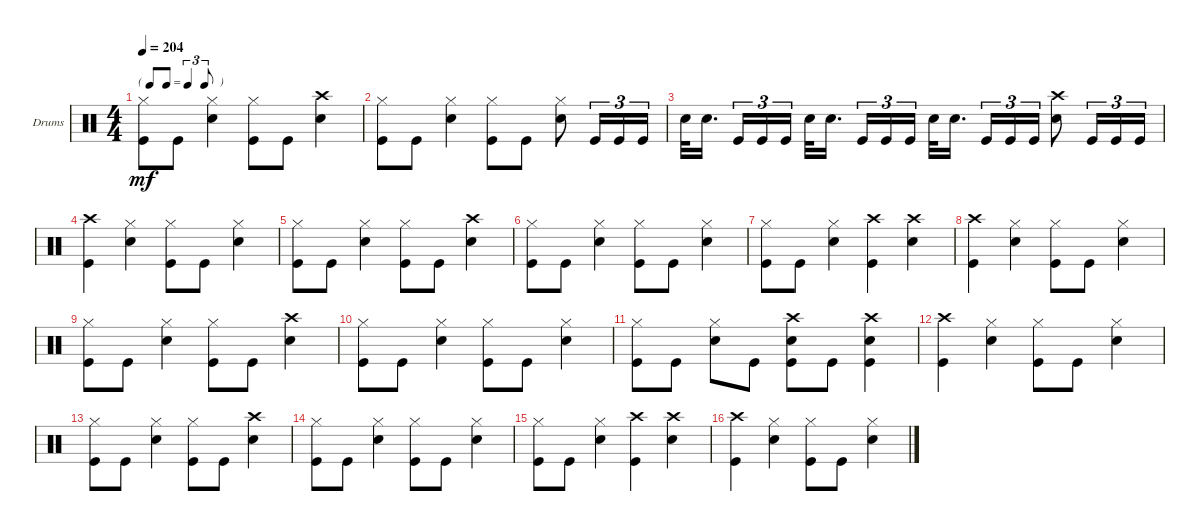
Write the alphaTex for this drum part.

\bracketExtendMode groupsimilarinstruments
\firstSystemTrackNameOrientation horizontal
\otherSystemsTrackNameOrientation horizontal
\track ("Drumkit" "Drums") {instrument percussion}
\staff {score}
\articulation defaults
\ts (4 4)
\tf triplet8th
\tempo 204
\clef neutral
\ks c
("Hi-Hat (closed)" "Kick (hit)").8{dy mf} "Kick (hit)".8 ("Snare (hit) 2" "Hi-Hat (closed)").4 ("Hi-Hat (closed)" "Kick (hit)").8 "Kick (hit)".8 ("Crash high (hit)" "Snare (hit) 2").4 |
("Hi-Hat (closed)" "Kick (hit)").8 "Kick (hit)".8 ("Snare (hit) 2" "Hi-Hat (closed)").4 ("Hi-Hat (closed)" "Kick (hit)").8 "Kick (hit)".8 ("Snare (hit) 2" "Hi-Hat (closed)").8 "Kick (hit)".16{tu (3 2)} "Kick (hit)".16{tu (3 2)} "Kick (hit)".16{tu (3 2)} |
"Snare (hit) 2".32 "Snare (hit) 2".16{d} "Kick (hit)".16{tu (3 2)} "Kick (hit)".16{tu (3 2)} "Kick (hit)".16{tu (3 2)} "Snare (hit) 2".32 "Snare (hit) 2".16{d} "Kick (hit)".16{tu (3 2)} "Kick (hit)".16{tu (3 2)} "Kick (hit)".16{tu (3 2)} "Snare (hit) 2".32 "Snare (hit) 2".16{d} "Kick (hit)".16{tu (3 2)} "Kick (hit)".16{tu (3 2)} "Kick (hit)".16{tu (3 2)} ("Crash high (hit)" "Snare (hit) 2").8 "Kick (hit)".16{tu (3 2)} "Kick (hit)".16{tu (3 2)} "Kick (hit)".16{tu (3 2)} |
("Kick (hit)" "Crash high (hit)").4 ("Hi-Hat (closed)" "Snare (hit) 2").4 ("Hi-Hat (closed)" "Kick (hit)").8 "Kick (hit)".8 ("Snare (hit) 2" "Hi-Hat (closed)").4 |
("Hi-Hat (closed)" "Kick (hit)").8 "Kick (hit)".8 ("Snare (hit) 2" "Hi-Hat (closed)").4 ("Hi-Hat (closed)" "Kick (hit)").8 "Kick (hit)".8 ("Crash high (hit)" "Snare (hit) 2").4 |
("Hi-Hat (closed)" "Kick (hit)").8 "Kick (hit)".8 ("Snare (hit) 2" "Hi-Hat (closed)").4 ("Hi-Hat (closed)" "Kick (hit)").8 "Kick (hit)".8 ("Snare (hit) 2" "Hi-Hat (closed)").4 |
("Hi-Hat (closed)" "Kick (hit)").8 "Kick (hit)".8 ("Snare (hit) 2" "Hi-Hat (closed)").4 ("Crash high (hit)" "Kick (hit)").4 ("Crash high (hit)" "Snare (hit) 2").4 |
("Kick (hit)" "Crash high (hit)").4 ("Hi-Hat (closed)" "Snare (hit) 2").4 ("Hi-Hat (closed)" "Kick (hit)").8 "Kick (hit)".8 ("Snare (hit) 2" "Hi-Hat (closed)").4 |
("Hi-Hat (closed)" "Kick (hit)").8 "Kick (hit)".8 ("Snare (hit) 2" "Hi-Hat (closed)").4 ("Hi-Hat (closed)" "Kick (hit)").8 "Kick (hit)".8 ("Crash high (hit)" "Snare (hit) 2").4 |
("Hi-Hat (closed)" "Kick (hit)").8 "Kick (hit)".8 ("Snare (hit) 2" "Hi-Hat (closed)").4 ("Hi-Hat (closed)" "Kick (hit)").8 "Kick (hit)".8 ("Snare (hit) 2" "Hi-Hat (closed)").4 |
("Hi-Hat (closed)" "Kick (hit)").8 "Kick (hit)".8 ("Snare (hit) 2" "Hi-Hat (closed)").8 "Kick (hit)".8 ("Snare (hit) 2" "Crash high (hit)" "Kick (hit)").8 "Kick (hit)".8 ("Kick (hit)" "Crash high (hit)" "Snare (hit) 2").4 |
("Kick (hit)" "Crash high (hit)").4 ("Hi-Hat (closed)" "Snare (hit) 2").4 ("Hi-Hat (closed)" "Kick (hit)").8 "Kick (hit)".8 ("Snare (hit) 2" "Hi-Hat (closed)").4 |
("Hi-Hat (closed)" "Kick (hit)").8 "Kick (hit)".8 ("Snare (hit) 2" "Hi-Hat (closed)").4 ("Hi-Hat (closed)" "Kick (hit)").8 "Kick (hit)".8 ("Crash high (hit)" "Snare (hit) 2").4 |
("Hi-Hat (closed)" "Kick (hit)").8 "Kick (hit)".8 ("Snare (hit) 2" "Hi-Hat (closed)").4 ("Hi-Hat (closed)" "Kick (hit)").8 "Kick (hit)".8 ("Snare (hit) 2" "Hi-Hat (closed)").4 |
("Hi-Hat (closed)" "Kick (hit)").8 "Kick (hit)".8 ("Snare (hit) 2" "Hi-Hat (closed)").4 ("Crash high (hit)" "Kick (hit)").4 ("Crash high (hit)" "Snare (hit) 2").4 |
("Kick (hit)" "Crash high (hit)").4 ("Hi-Hat (closed)" "Snare (hit) 2").4 ("Hi-Hat (closed)" "Kick (hit)").8 "Kick (hit)".8 ("Snare (hit) 2" "Hi-Hat (closed)").4
